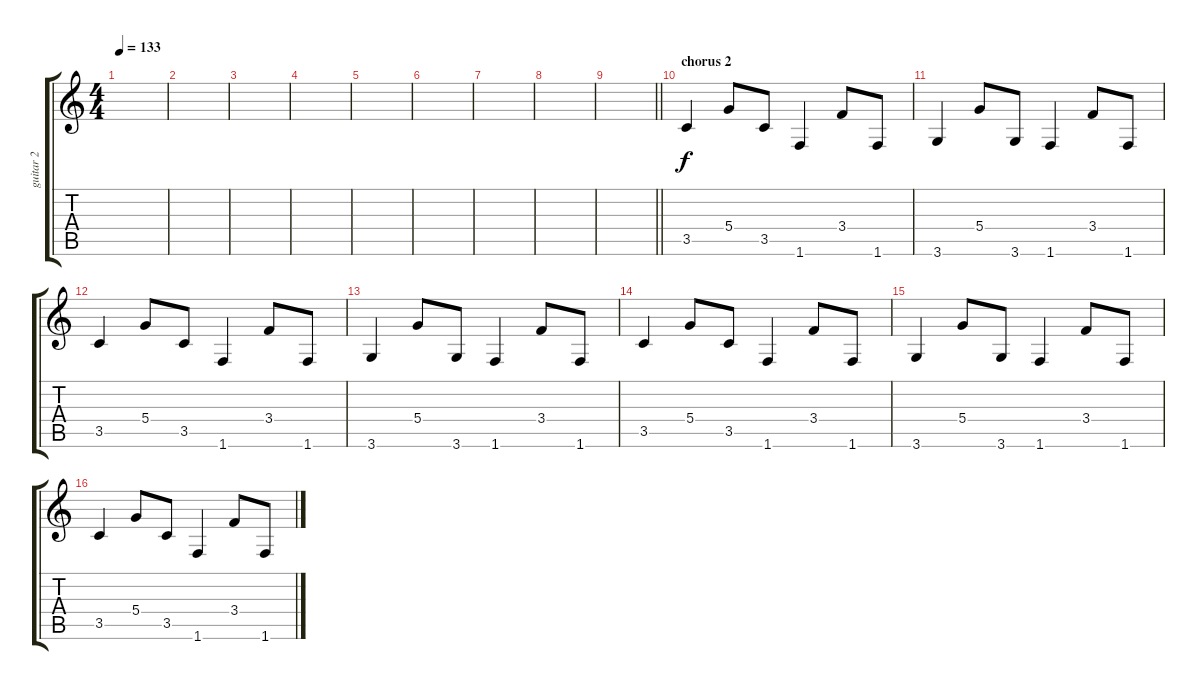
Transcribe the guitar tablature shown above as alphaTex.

\track ("guitar 2" "guitar 2") {instrument electricguitarjazz}
\staff {score tabs}
\tuning (E4 B3 G3 D3 A2 E2) {hide}
\ts (4 4)
\tempo 133
\clef g2
\ks c
|
|
|
|
|
|
|
|
\barLineRight lightlight
|
\section ("" "chorus 2")
3.5.4 5.4.8 3.5.8 1.6.4 3.4.8 1.6.8 |
3.6.4 5.4.8 3.6.8 1.6.4 3.4.8 1.6.8 |
3.5.4 5.4.8 3.5.8 1.6.4 3.4.8 1.6.8 |
3.6.4 5.4.8 3.6.8 1.6.4 3.4.8 1.6.8 |
3.5.4 5.4.8 3.5.8 1.6.4 3.4.8 1.6.8 |
3.6.4 5.4.8 3.6.8 1.6.4 3.4.8 1.6.8 |
3.5.4 5.4.8 3.5.8 1.6.4 3.4.8 1.6.8
